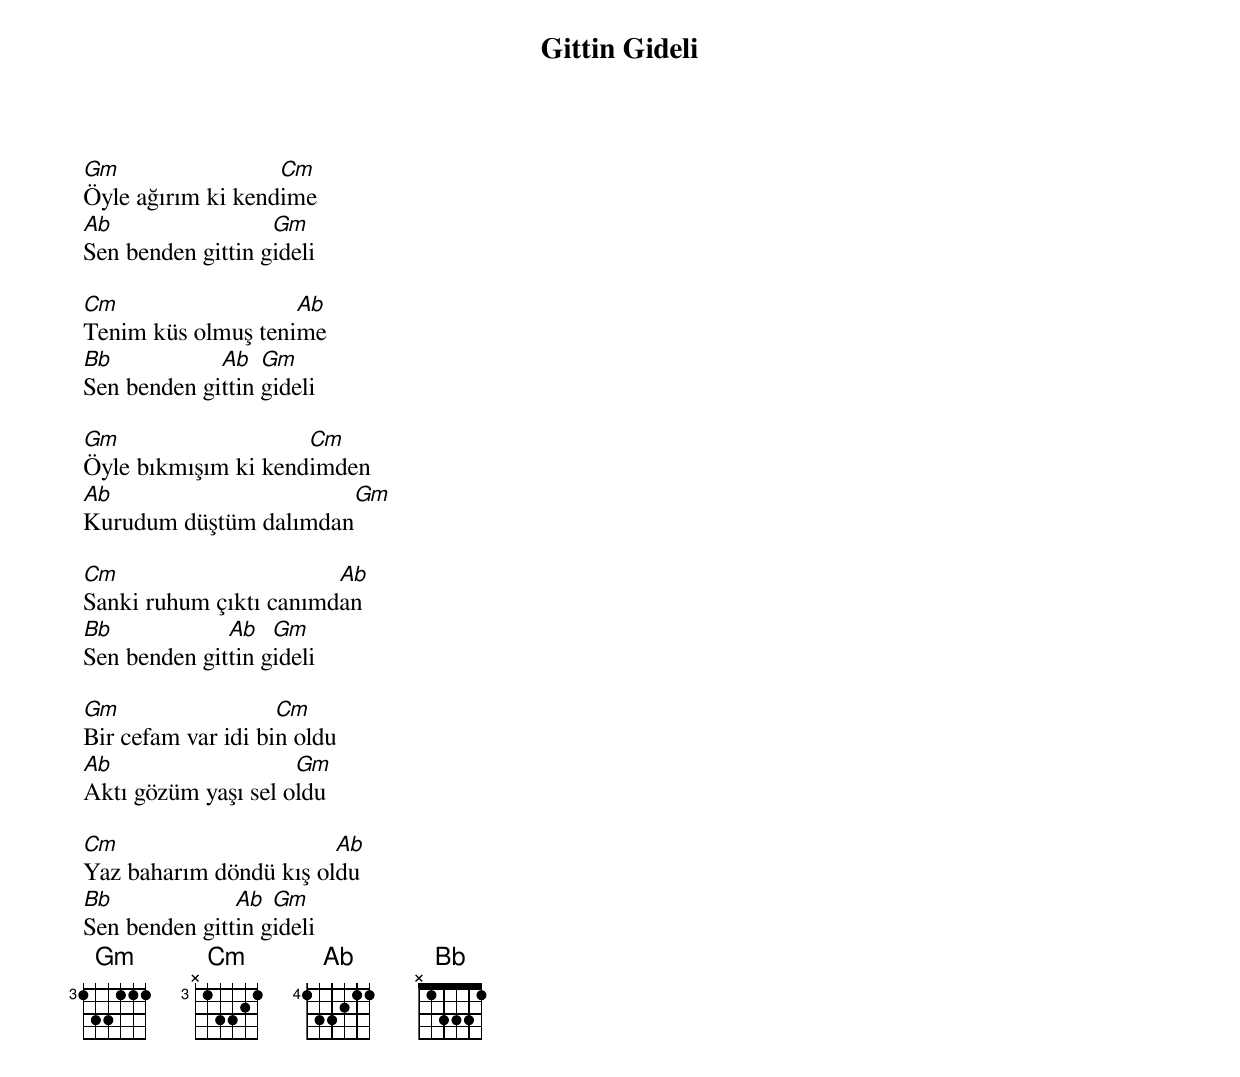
{title: Gittin Gideli}
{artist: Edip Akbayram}

Gm                 Cm
Öyle ağırım ki kendime
Ab                 Gm
Sen benden gittin gideli

Cm                  Ab
Tenim küs olmuş tenime
Bb           Ab   Gm
Sen benden gittin gideli

Gm                   Cm
Öyle bıkmışım ki kendimden
Ab                      Gm
Kurudum düştüm dalımdan

Cm                      Ab
Sanki ruhum çıktı canımdan
Bb            Ab   Gm
Sen benden gittin gideli

Gm                  Cm
Bir cefam var idi bin oldu
Ab                   Gm
Aktı gözüm yaşı sel oldu

Cm                      Ab
Yaz baharım döndü kış oldu
Bb             Ab  Gm
Sen benden gittin gideli
